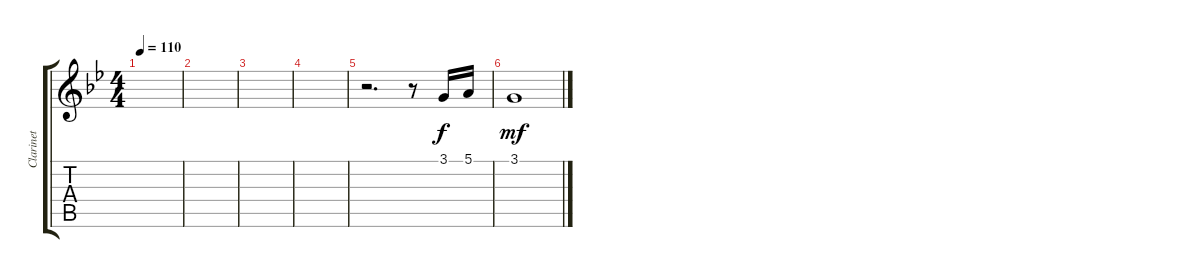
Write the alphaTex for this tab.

\track ("Clarinet" "Clarinet") {instrument clarinet}
\staff {score tabs}
\tuning (E4 B3 G3 D3 A2 E2) {hide}
\ts (4 4)
\tempo 110
\clef g2
\ks gminor
|
|
|
|
r.2{d} r.8 3.1.16 5.1.16 |
3.1.1{dy mf}
